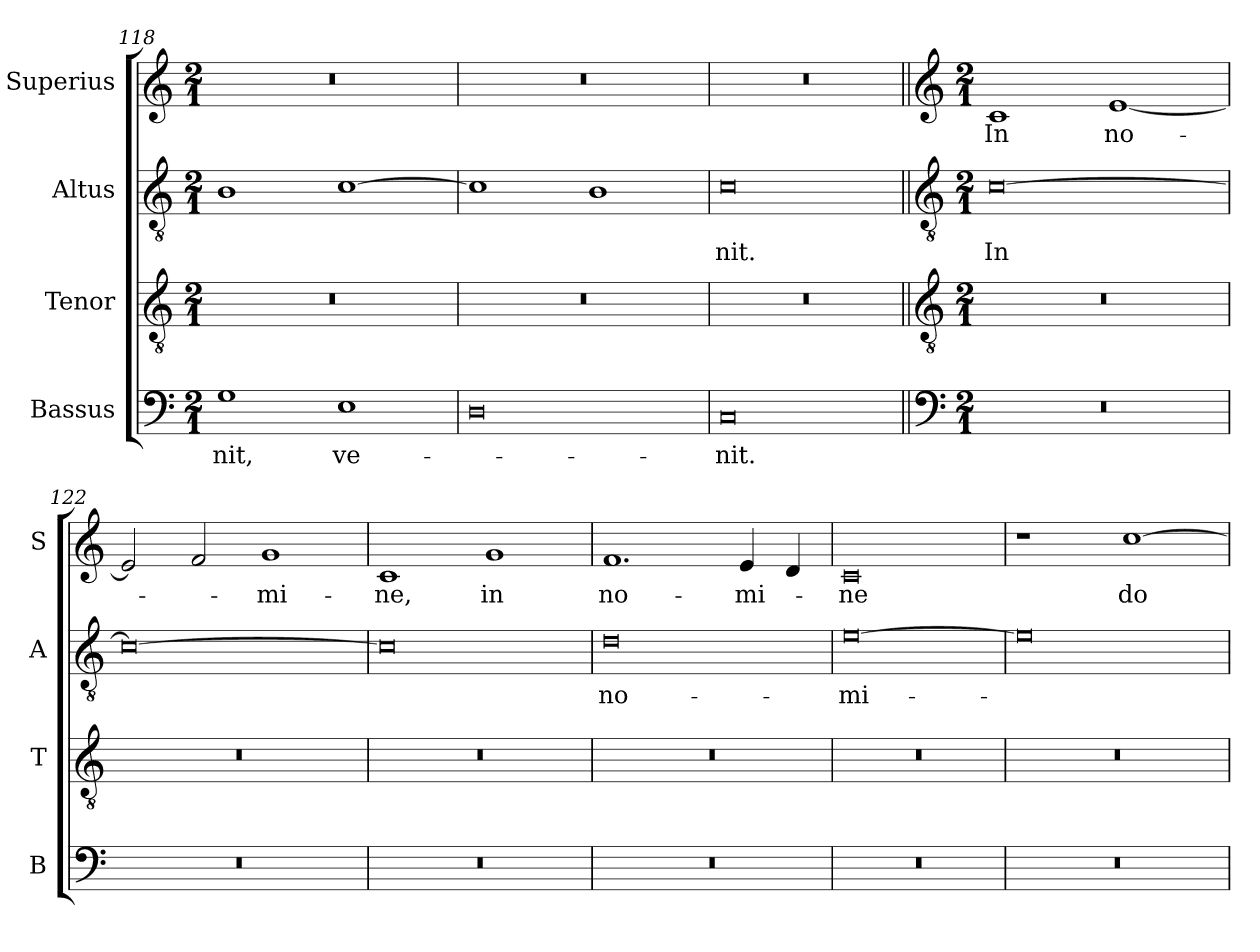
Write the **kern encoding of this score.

**kern	**text	**kern	**kern	**text	**kern	**text
*part4	*part4	*part3	*part2	*part2	*part1	*part1
*staff4	*staff4	*staff3	*staff2	*staff2	*staff1	*staff1
*I"Bassus	*	*I"Tenor	*I"Altus	*	*I"Superius	*
*I'B	*	*I'T	*I'A	*	*I'S	*
*clefF4	*	*clefGv2	*clefGv2	*	*clefG2	*
*k[]	*	*k[]	*k[]	*	*k[]	*
*M2/1	*	*M2/1	*M2/1	*	*M2/1	*
=118	=118	=118	=118	=118	=118	=118
1G	-nit,	0r	1B	.	0r	.
1E	ve-	.	[1c	.	.	.
=119	=119	=119	=119	=119	=119	=119
0D	.	0r	1c\]	.	0r	.
.	.	.	1B	.	.	.
=120	=120	=120	=120	=120	=120	=120
0C	-nit.	0r	0c	-nit.	0r	.
!!LO:LB:g=z
=121||	=121||	=121||	=121||	=121||	=121||	=121||
*clefF4	*	*clefGv2	*clefGv2	*	*clefG2	*
*k[]	*	*k[]	*k[]	*	*k[]	*
*M2/1	*	*M2/1	*M2/1	*	*M2/1	*
0r	.	0r	[0c	In	1c	In
.	.	.	.	.	[1e	no-
=122	=122	=122	=122	=122	=122	=122
0r	.	0r	0c_	.	2e/]	.
.	.	.	.	.	2f/	.
.	.	.	.	.	1g	-mi-
=123	=123	=123	=123	=123	=123	=123
0r	.	0r	0c]	.	1c	-ne,
.	.	.	.	.	1g	in
=124	=124	=124	=124	=124	=124	=124
0r	.	0r	0d	no-	1.f	no-
.	.	.	.	.	4e/	-mi-
.	.	.	.	.	4d/	.
=125	=125	=125	=125	=125	=125	=125
0r	.	0r	[0e	-mi-	0c	-ne
=126	=126	=126	=126	=126	=126	=126
0r	.	0r	0e]	.	1r	.
.	.	.	.	.	[1cc	do-
=	=	=	=	=	=	=
*-	*-	*-	*-	*-	*-	*-
